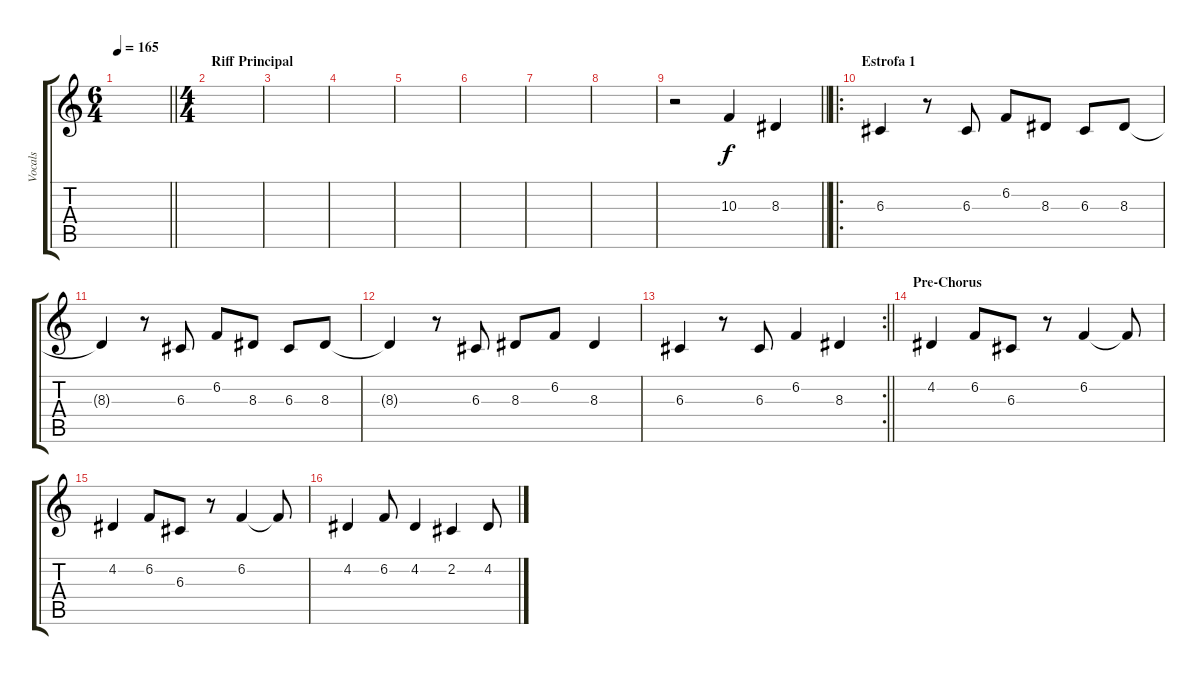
\track ("Vocals" "Vocals") {instrument altosax}
\staff {score tabs}
\tuning (E4 B3 G3 D3 A2 E2) {hide}
\ts (6 4)
\tempo 165
\clef g2
\barLineRight lightlight
\ks c
|
\ts (4 4)
\section ("" "Riff Principal")
|
|
|
|
|
|
|
\barLineRight lightlight
r.2 10.3.4 8.3.4 |
\ro
\section ("" "Estrofa 1")
6.3.4 r.8 6.3.8 6.2.8 8.3.8 6.3.8 8.3.8 |
8.3{t}.4 r.8 6.3.8 6.2.8 8.3.8 6.3.8 8.3.8 |
8.3{t}.4 r.8 6.3.8 8.3.8 6.2.8 8.3.4 |
\rc 2
\barLineRight lightlight
6.3.4 r.8 6.3.8 6.2.4 8.3.4 |
\section ("" "Pre-Chorus")
4.2.4 6.2.8 6.3.8 r.8 6.2.4 6.2{t}.8 |
4.2.4 6.2.8 6.3.8 r.8 6.2.4 6.2{t}.8 |
4.2.4 6.2.8 4.2.4 2.2.4 4.2.8
